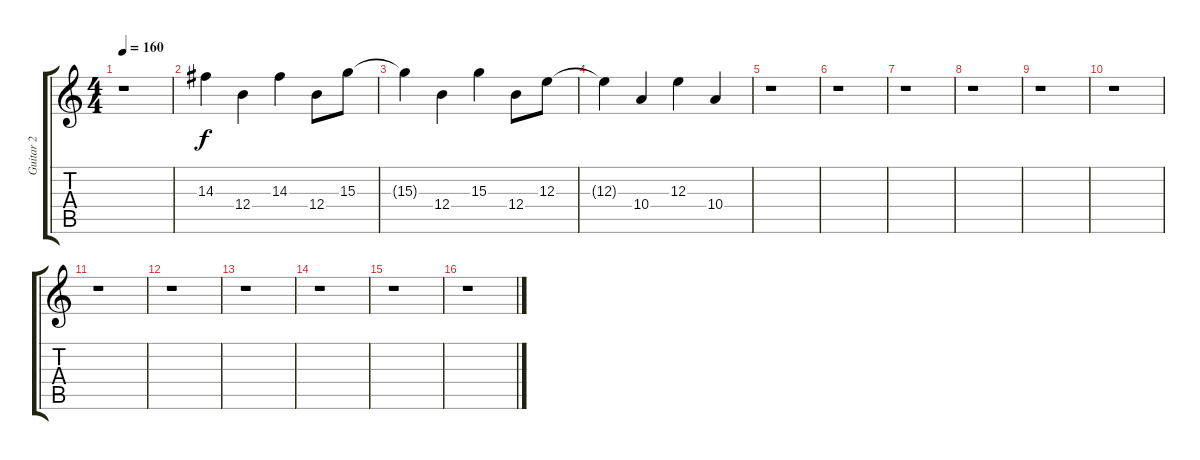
\track ("Guitar 2" "Guitar 2") {instrument distortionguitar}
\staff {score tabs}
\tuning (Db4 Ab3 E3 B2 Gb2 B1) {hide}
\ts (4 4)
\tempo 160
\clef g2
\ks c
r.1{dy f} |
14.3.4 12.4.4 14.3.4 12.4.8 15.3.8 |
15.3{t}.4 12.4.4 15.3.4 12.4.8 12.3.8 |
12.3{t}.4 10.4.4 12.3.4 10.4.4 |
r.1 |
r.1 |
r.1 |
r.1 |
r.1 |
r.1 |
r.1 |
r.1 |
r.1 |
r.1 |
r.1 |
r.1
